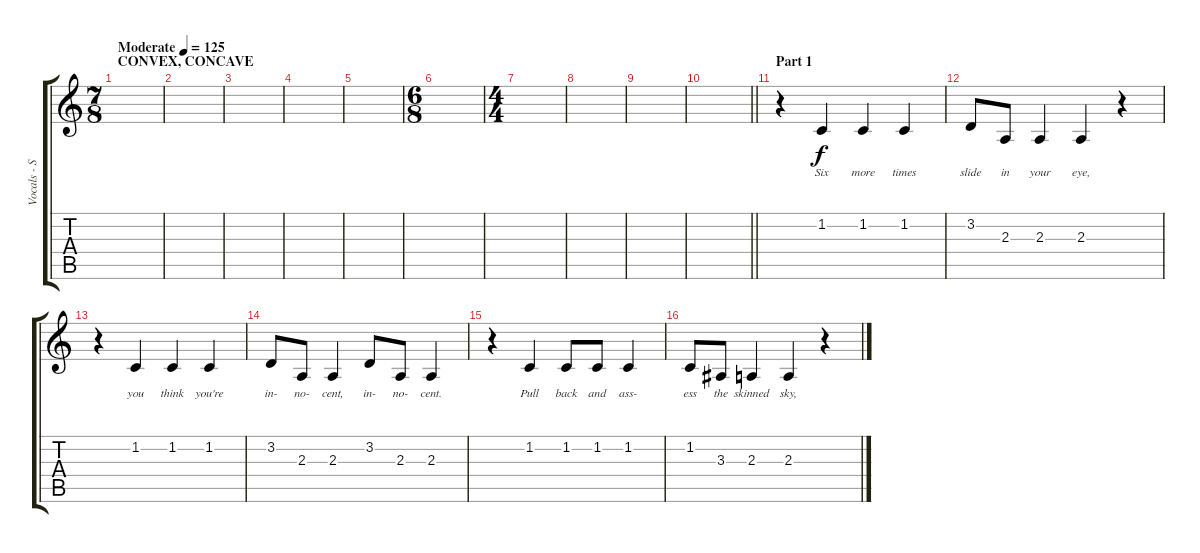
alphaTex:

\track ("Vocals - Simon Neil" "Vocals - S") {instrument altosax}
\staff {score tabs}
\tuning (E4 B3 G3 D3 A2 E2) {hide}
\ts (7 8)
\section ("" "CONVEX, CONCAVE")
\tempo (125 "Moderate")
\clef g2
\ks c
|
|
|
|
|
\ts (6 8)
|
\ts (4 4)
|
|
|
\barLineRight lightlight
|
\section ("" "Part 1")
r.4 1.2.4{lyrics (0 "Six") lyrics (1 "") lyrics (2 "") lyrics (3 "") lyrics (4 "")} 1.2.4{lyrics (0 "more") lyrics (1 "") lyrics (2 "") lyrics (3 "") lyrics (4 "")} 1.2.4{lyrics (0 "times") lyrics (1 "") lyrics (2 "") lyrics (3 "") lyrics (4 "")} |
3.2.8{lyrics (0 "slide") lyrics (1 "") lyrics (2 "") lyrics (3 "") lyrics (4 "")} 2.3.8{lyrics (0 "in") lyrics (1 "") lyrics (2 "") lyrics (3 "") lyrics (4 "")} 2.3.4{lyrics (0 "your") lyrics (1 "") lyrics (2 "") lyrics (3 "") lyrics (4 "")} 2.3.4{lyrics (0 "eye,") lyrics (1 "") lyrics (2 "") lyrics (3 "") lyrics (4 "")} r.4 |
r.4 1.2.4{lyrics (0 "you") lyrics (1 "") lyrics (2 "") lyrics (3 "") lyrics (4 "")} 1.2.4{lyrics (0 "think") lyrics (1 "") lyrics (2 "") lyrics (3 "") lyrics (4 "")} 1.2.4{lyrics (0 "you're") lyrics (1 "") lyrics (2 "") lyrics (3 "") lyrics (4 "")} |
3.2.8{lyrics (0 "in-") lyrics (1 "") lyrics (2 "") lyrics (3 "") lyrics (4 "")} 2.3.8{lyrics (0 "no-") lyrics (1 "") lyrics (2 "") lyrics (3 "") lyrics (4 "")} 2.3.4{lyrics (0 "cent,") lyrics (1 "") lyrics (2 "") lyrics (3 "") lyrics (4 "")} 3.2.8{lyrics (0 "in-") lyrics (1 "") lyrics (2 "") lyrics (3 "") lyrics (4 "")} 2.3.8{lyrics (0 "no-") lyrics (1 "") lyrics (2 "") lyrics (3 "") lyrics (4 "")} 2.3.4{lyrics (0 "cent.") lyrics (1 "") lyrics (2 "") lyrics (3 "") lyrics (4 "")} |
r.4 1.2.4{lyrics (0 "Pull") lyrics (1 "") lyrics (2 "") lyrics (3 "") lyrics (4 "")} 1.2.8{lyrics (0 "back") lyrics (1 "") lyrics (2 "") lyrics (3 "") lyrics (4 "")} 1.2.8{lyrics (0 "and") lyrics (1 "") lyrics (2 "") lyrics (3 "") lyrics (4 "")} 1.2.4{lyrics (0 "ass-") lyrics (1 "") lyrics (2 "") lyrics (3 "") lyrics (4 "")} |
1.2.8{lyrics (0 "ess") lyrics (1 "") lyrics (2 "") lyrics (3 "") lyrics (4 "")} 3.3.8{lyrics (0 "the") lyrics (1 "") lyrics (2 "") lyrics (3 "") lyrics (4 "")} 2.3.4{lyrics (0 "skinned") lyrics (1 "") lyrics (2 "") lyrics (3 "") lyrics (4 "")} 2.3.4{lyrics (0 "sky,") lyrics (1 "") lyrics (2 "") lyrics (3 "") lyrics (4 "")} r.4
